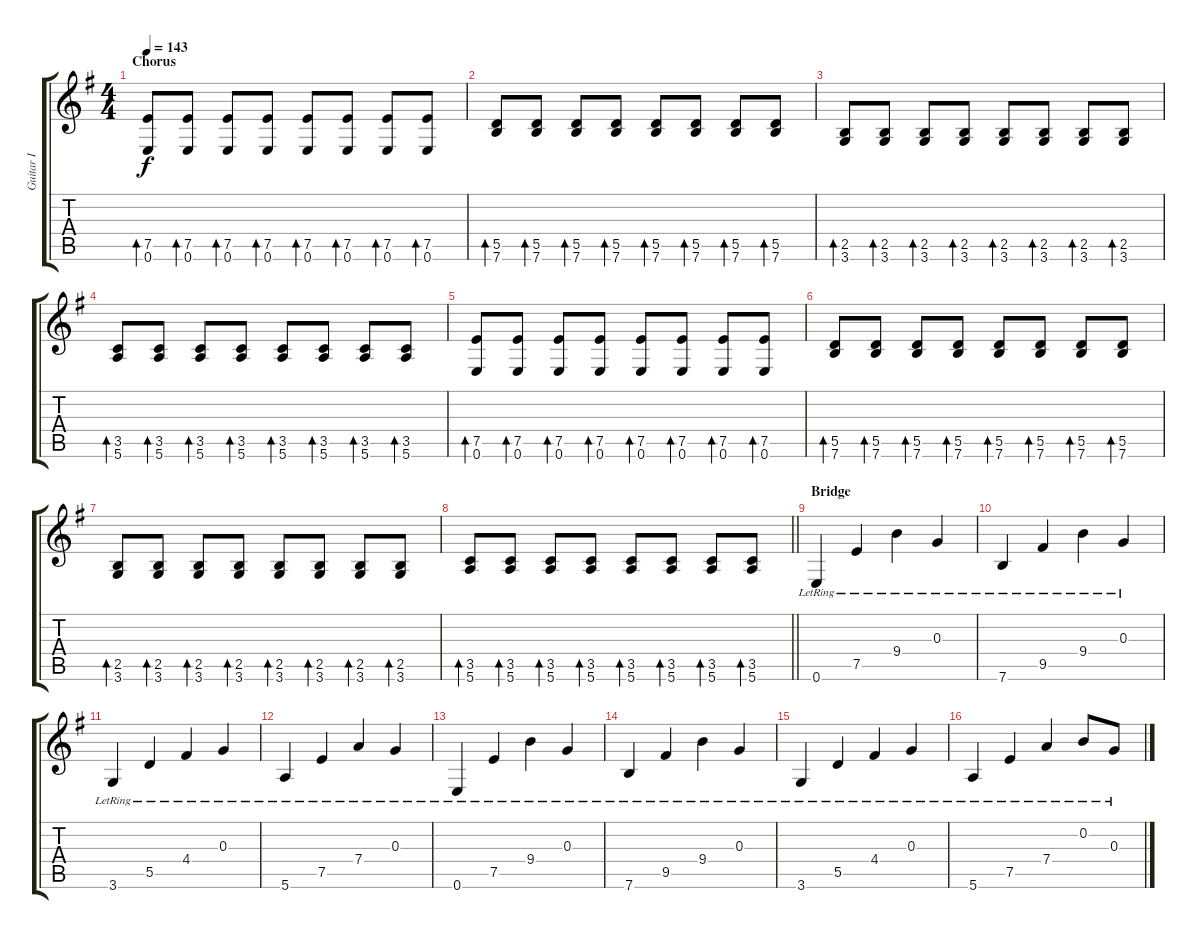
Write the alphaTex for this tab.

\track ("Guitar I" "Guitar I") {instrument electricguitarclean}
\staff {score tabs}
\tuning (E4 B3 G3 D3 A2 E2) {hide}
\ts (4 4)
\section ("" "Chorus")
\tempo 143
\clef g2
\ks eminor
(7.5 0.6).8{bd 60 dy f} (7.5 0.6).8{bd 60} (7.5 0.6).8{bd 60} (7.5 0.6).8{bd 60} (7.5 0.6).8{bd 60} (7.5 0.6).8{bd 60} (7.5 0.6).8{bd 60} (7.5 0.6).8{bd 60} |
(5.5 7.6).8{bd 60} (5.5 7.6).8{bd 60} (5.5 7.6).8{bd 60} (5.5 7.6).8{bd 60} (5.5 7.6).8{bd 60} (5.5 7.6).8{bd 60} (5.5 7.6).8{bd 60} (5.5 7.6).8{bd 60} |
(2.5 3.6).8{bd 60} (2.5 3.6).8{bd 60} (2.5 3.6).8{bd 60} (2.5 3.6).8{bd 60} (2.5 3.6).8{bd 60} (2.5 3.6).8{bd 60} (2.5 3.6).8{bd 60} (2.5 3.6).8{bd 60} |
(3.5 5.6).8{bd 60} (3.5 5.6).8{bd 60} (3.5 5.6).8{bd 60} (3.5 5.6).8{bd 60} (3.5 5.6).8{bd 60} (3.5 5.6).8{bd 60} (3.5 5.6).8{bd 60} (3.5 5.6).8{bd 60} |
(7.5 0.6).8{bd 60} (7.5 0.6).8{bd 60} (7.5 0.6).8{bd 60} (7.5 0.6).8{bd 60} (7.5 0.6).8{bd 60} (7.5 0.6).8{bd 60} (7.5 0.6).8{bd 60} (7.5 0.6).8{bd 60} |
(5.5 7.6).8{bd 60} (5.5 7.6).8{bd 60} (5.5 7.6).8{bd 60} (5.5 7.6).8{bd 60} (5.5 7.6).8{bd 60} (5.5 7.6).8{bd 60} (5.5 7.6).8{bd 60} (5.5 7.6).8{bd 60} |
(2.5 3.6).8{bd 60} (2.5 3.6).8{bd 60} (2.5 3.6).8{bd 60} (2.5 3.6).8{bd 60} (2.5 3.6).8{bd 60} (2.5 3.6).8{bd 60} (2.5 3.6).8{bd 60} (2.5 3.6).8{bd 60} |
\barLineRight lightlight
(3.5 5.6).8{bd 60} (3.5 5.6).8{bd 60} (3.5 5.6).8{bd 60} (3.5 5.6).8{bd 60} (3.5 5.6).8{bd 60} (3.5 5.6).8{bd 60} (3.5 5.6).8{bd 60} (3.5 5.6).8{bd 60} |
\section ("" "Bridge")
0.6{lr}.4{instrument electricguitarclean} 7.5{lr}.4 9.4{lr}.4 0.3{lr}.4 |
7.6{lr}.4 9.5{lr}.4 9.4{lr}.4 0.3{lr}.4 |
3.6{lr}.4 5.5{lr}.4 4.4{lr}.4 0.3{lr}.4 |
5.6{lr}.4 7.5{lr}.4 7.4{lr}.4 0.3{lr}.4 |
0.6{lr}.4 7.5{lr}.4 9.4{lr}.4 0.3{lr}.4 |
7.6{lr}.4 9.5{lr}.4 9.4{lr}.4 0.3{lr}.4 |
3.6{lr}.4 5.5{lr}.4 4.4{lr}.4 0.3{lr}.4 |
5.6{lr}.4 7.5{lr}.4 7.4{lr}.4 0.2{lr}.8 0.3{lr}.8
